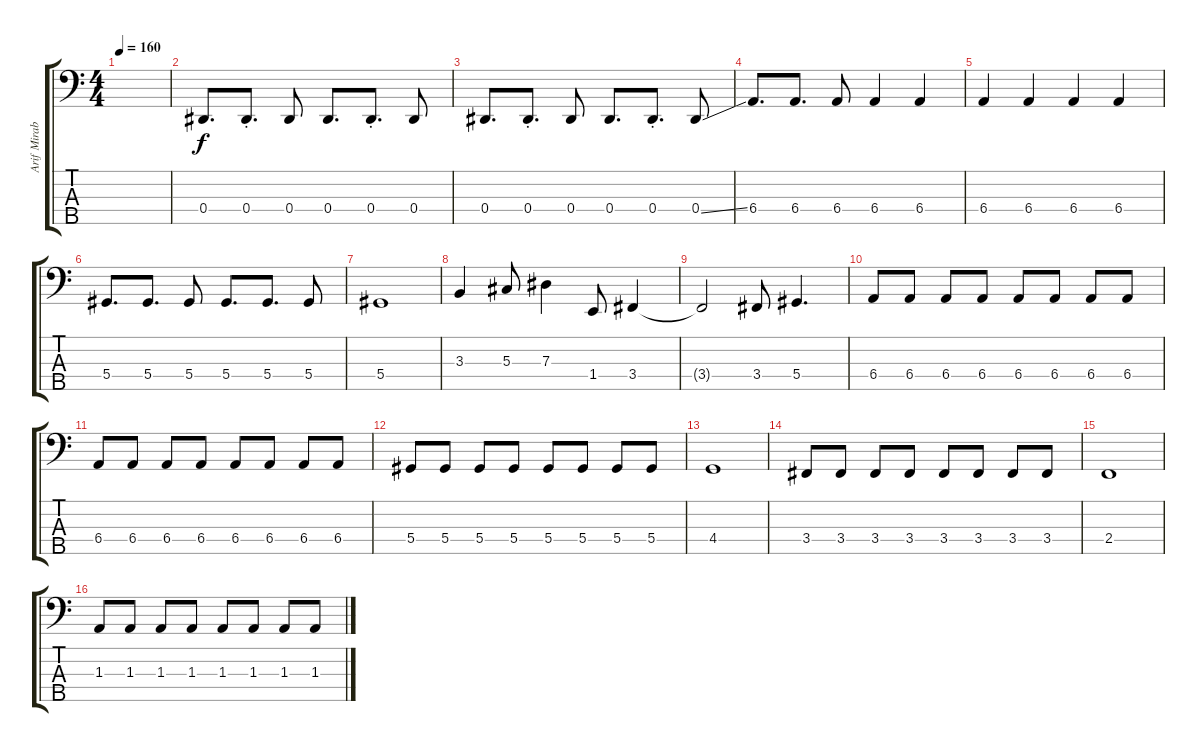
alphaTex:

\track ("Arif Mirabdolbaghie" "Arif Mirab") {instrument electricbassfinger}
\staff {score tabs}
\tuning (Gb2 Db2 Ab1 Eb1 Bb0) {hide}
\ts (4 4)
\tempo 160
\clef f4
\ks c
|
0.4.8{d} 0.4{st}.8{d} 0.4.8 0.4.8{d} 0.4{st}.8{d} 0.4.8 |
0.4.8{d} 0.4{st}.8{d} 0.4.8 0.4.8{d} 0.4{st}.8{d} 0.4{ss}.8 |
6.4.8{d} 6.4.8{d} 6.4.8 6.4.4 6.4.4 |
6.4.4 6.4.4 6.4.4 6.4.4 |
5.4.8{d} 5.4.8{d} 5.4.8 5.4.8{d} 5.4.8{d} 5.4.8 |
5.4.1 |
3.3.4 5.3.8 7.3.4 1.4.8 3.4.4 |
3.4{t}.2 3.4.8 5.4.4{d} |
6.4.8 6.4.8 6.4.8 6.4.8 6.4.8 6.4.8 6.4.8 6.4.8 |
6.4.8 6.4.8 6.4.8 6.4.8 6.4.8 6.4.8 6.4.8 6.4.8 |
5.4.8 5.4.8 5.4.8 5.4.8 5.4.8 5.4.8 5.4.8 5.4.8 |
4.4.1 |
3.4.8 3.4.8 3.4.8 3.4.8 3.4.8 3.4.8 3.4.8 3.4.8 |
2.4.1 |
1.3.8 1.3.8 1.3.8 1.3.8 1.3.8 1.3.8 1.3.8 1.3.8
